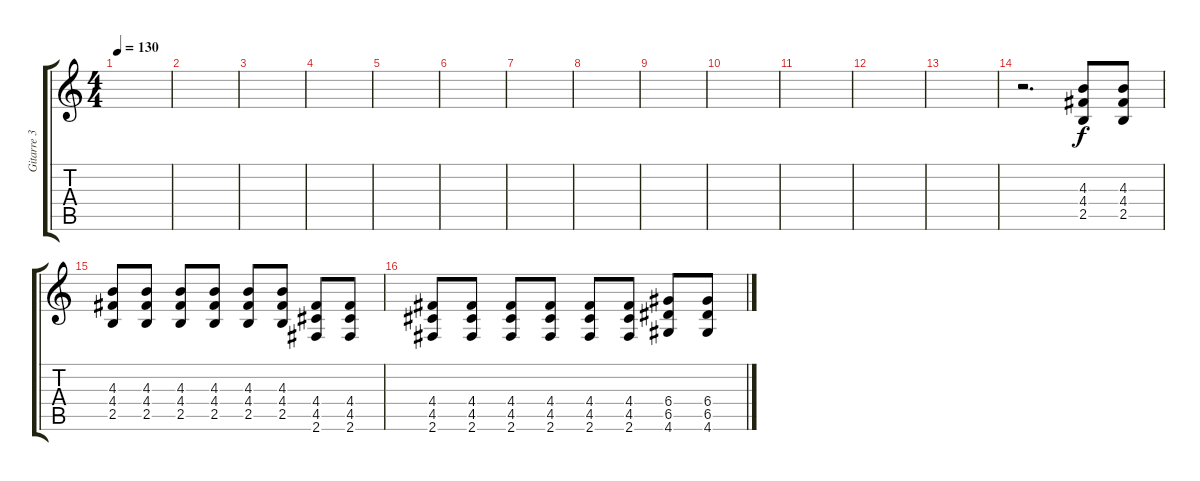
\track ("Gitarre 3" "Gitarre 3") {instrument overdrivenguitar}
\staff {score tabs}
\tuning (E4 B3 G3 D3 A2 E2) {hide}
\ts (4 4)
\tempo 130
\clef g2
\ks c
|
|
|
|
|
|
|
|
|
|
|
|
|
r.2{d} (4.3 4.4 2.5).8 (4.3 4.4 2.5).8 |
(4.3 4.4 2.5).8 (4.3 4.4 2.5).8 (4.3 4.4 2.5).8 (4.3 4.4 2.5).8 (4.3 4.4 2.5).8 (4.3 4.4 2.5).8 (4.4 4.5 2.6).8 (4.4 4.5 2.6).8 |
(4.4 4.5 2.6).8 (4.4 4.5 2.6).8 (4.4 4.5 2.6).8 (4.4 4.5 2.6).8 (4.4 4.5 2.6).8 (4.4 4.5 2.6).8 (6.4 6.5 4.6).8 (6.4 6.5 4.6).8
